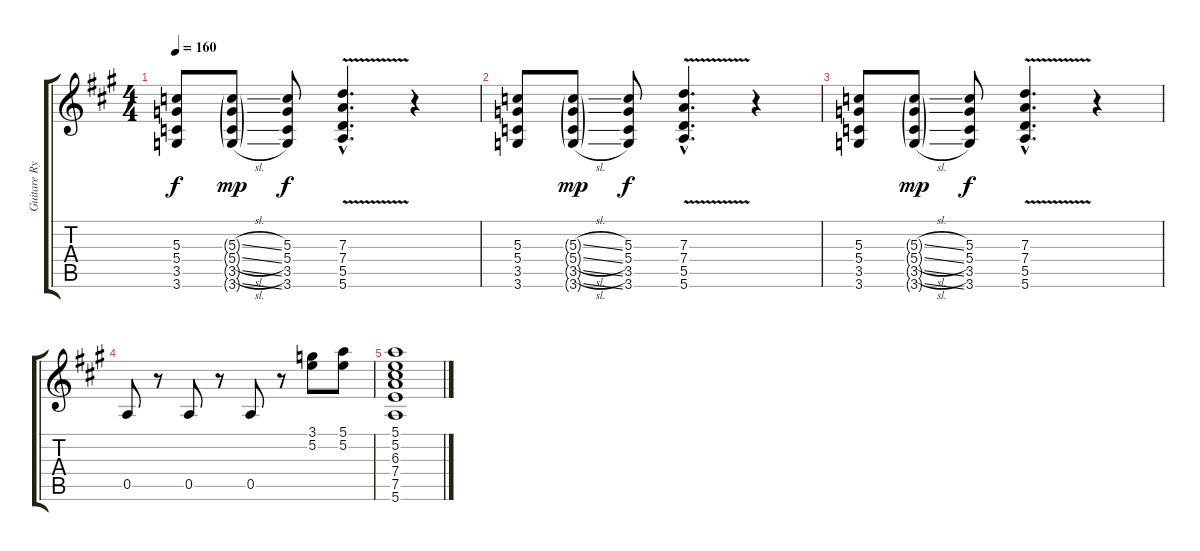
\track ("Guitare Rythmique" "Guitare Ry") {instrument overdrivenguitar}
\staff {score tabs}
\tuning (E4 B3 G3 D3 A2 E2) {hide}
\ts (4 4)
\tempo 160
\clef g2
\ks a
(5.3 5.4 3.5 3.6).8{dy f} (5.3{sl g} 5.4{sl g} 3.5{sl g} 3.6{sl g}).8{dy mp} (5.3 5.4 3.5 3.6).8{dy f} (7.3{v hac} 7.4{v hac} 5.5{v hac} 5.6{v}).4{d} r.4 |
(5.3 5.4 3.5 3.6).8 (5.3{sl g} 5.4{sl g} 3.5{sl g} 3.6{sl g}).8{dy mp} (5.3 5.4 3.5 3.6).8{dy f} (7.3{v hac} 7.4{v hac} 5.5{v hac} 5.6{v}).4{d} r.4 |
(5.3 5.4 3.5 3.6).8 (5.3{sl g} 5.4{sl g} 3.5{sl g} 3.6{sl g}).8{dy mp} (5.3 5.4 3.5 3.6).8{dy f} (7.3{v hac} 7.4{v hac} 5.5{v hac} 5.6{v}).4{d} r.4 |
0.5.8 r.8 0.5.8 r.8 0.5.8 r.8 (3.1 5.2).8 (5.1 5.2).8 |
(5.1 5.2 6.3 7.4 7.5 5.6).1
